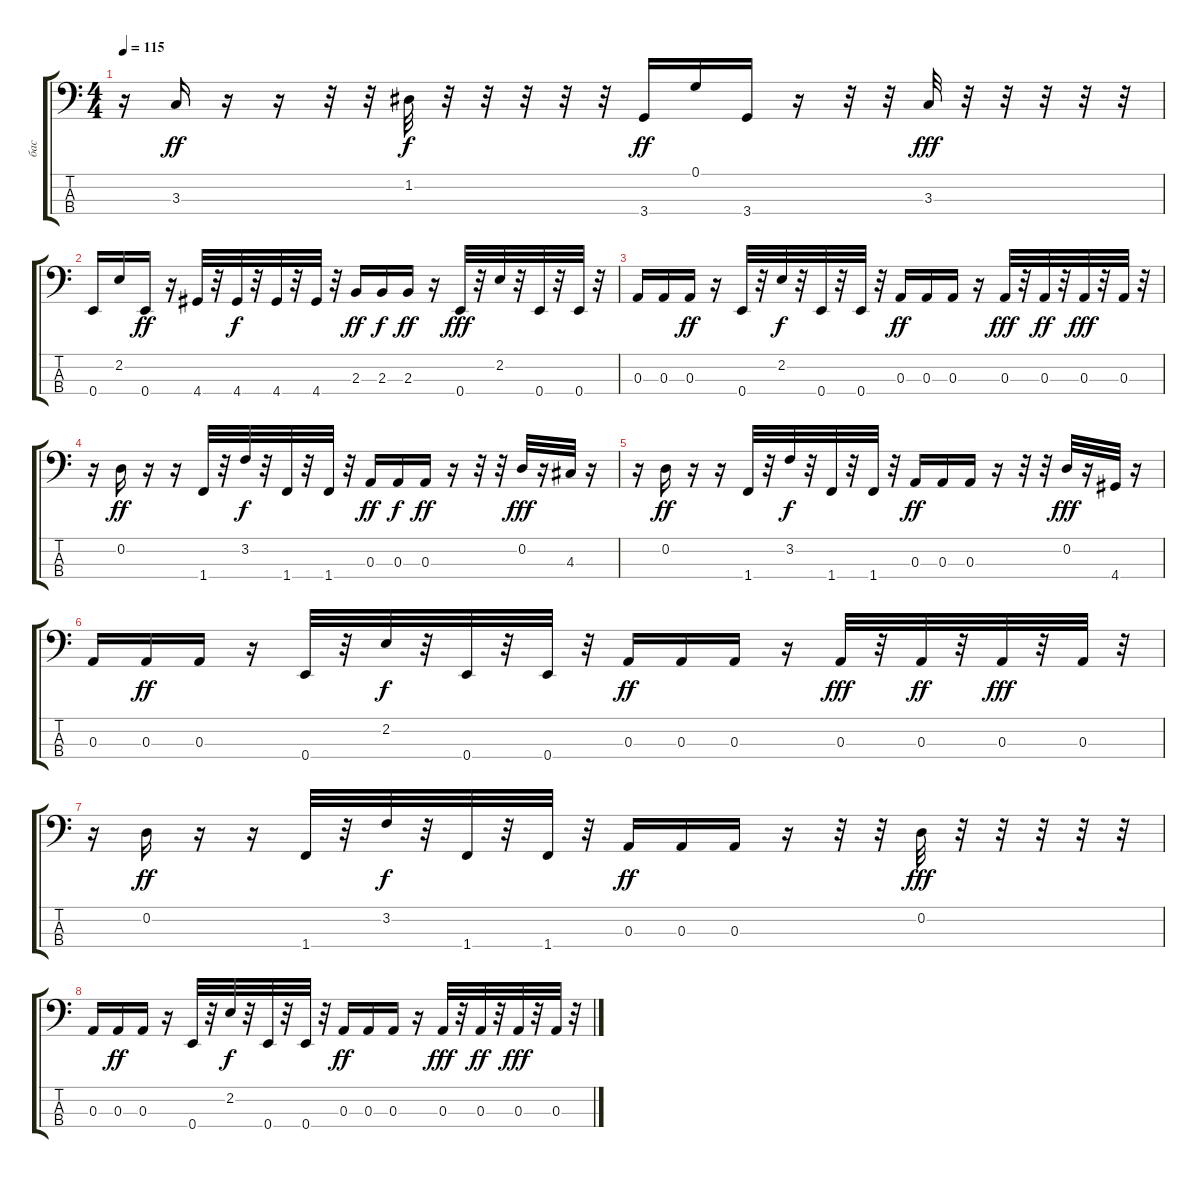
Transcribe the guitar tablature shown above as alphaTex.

\track ("бас" "бас") {instrument electricbassfinger}
\staff {score tabs}
\tuning (G2 D2 A1 E1) {hide}
\ts (4 4)
\tempo 115
\clef f4
\ks c
r.16{dy fff} 3.3.16{dy ff} r.16 r.16 r.32 r.32 1.2.32{dy f} r.32 r.32 r.32 r.32 r.32 3.4.16{dy ff} 0.1.16 3.4.16 r.16 r.32 r.32 3.3.32{dy fff} r.32 r.32 r.32 r.32 r.32 |
0.4.16 2.2.16 0.4.16{dy ff} r.16 4.4.32 r.32 4.4.32{dy f} r.32 4.4.32 r.32 4.4.32 r.32 2.3.16{dy ff} 2.3.16{dy f} 2.3.16{dy ff} r.16 0.4.32{dy fff} r.32 2.2.32 r.32 0.4.32 r.32 0.4.32 r.32 |
0.3.16 0.3.16 0.3.16{dy ff} r.16 0.4.32 r.32 2.2.32{dy f} r.32 0.4.32 r.32 0.4.32 r.32 0.3.16{dy ff} 0.3.16 0.3.16 r.16 0.3.32{dy fff} r.32 0.3.32{dy ff} r.32 0.3.32{dy fff} r.32 0.3.32 r.32 |
r.16 0.2.16{dy ff} r.16 r.16 1.4.32 r.32 3.2.32{dy f} r.32 1.4.32 r.32 1.4.32 r.32 0.3.16{dy ff} 0.3.16{dy f} 0.3.16{dy ff} r.16 r.32 r.32 0.2.32{dy fff} r.16 4.3.32 r.16 |
r.16 0.2.16{dy ff} r.16 r.16 1.4.32 r.32 3.2.32{dy f} r.32 1.4.32 r.32 1.4.32 r.32 0.3.16{dy ff} 0.3.16 0.3.16 r.16 r.32 r.32 0.2.32{dy fff} r.16 4.4.32 r.16 |
0.3.16 0.3.16{dy ff} 0.3.16 r.16 0.4.32 r.32 2.2.32{dy f} r.32 0.4.32 r.32 0.4.32 r.32 0.3.16{dy ff} 0.3.16 0.3.16 r.16 0.3.32{dy fff} r.32 0.3.32{dy ff} r.32 0.3.32{dy fff} r.32 0.3.32 r.32 |
r.16 0.2.16{dy ff} r.16 r.16 1.4.32 r.32 3.2.32{dy f} r.32 1.4.32 r.32 1.4.32 r.32 0.3.16{dy ff} 0.3.16 0.3.16 r.16 r.32 r.32 0.2.32{dy fff} r.32 r.32 r.32 r.32 r.32 |
0.3.16 0.3.16{dy ff} 0.3.16 r.16 0.4.32 r.32 2.2.32{dy f} r.32 0.4.32 r.32 0.4.32 r.32 0.3.16{dy ff} 0.3.16 0.3.16 r.16 0.3.32{dy fff} r.32 0.3.32{dy ff} r.32 0.3.32{dy fff} r.32 0.3.32 r.32
